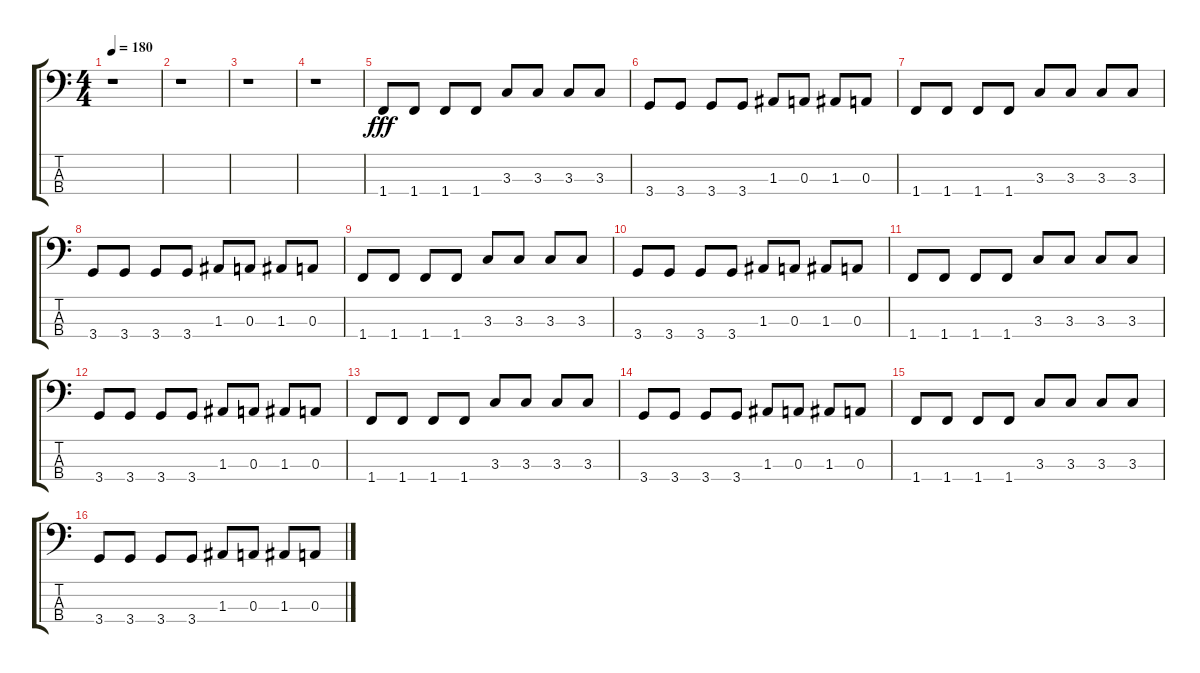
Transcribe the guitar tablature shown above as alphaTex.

\track "" {instrument electricbasspick}
\staff {score tabs}
\tuning (G2 D2 A1 E1) {hide}
\ts (4 4)
\tempo 180
\clef f4
\ks c
r.1{dy fff instrument electricbasspick} |
r.1 |
r.1 |
r.1 |
1.4.8 1.4.8 1.4.8 1.4.8 3.3.8 3.3.8 3.3.8 3.3.8 |
3.4.8 3.4.8 3.4.8 3.4.8 1.3.8 0.3.8 1.3.8 0.3.8 |
1.4.8 1.4.8 1.4.8 1.4.8 3.3.8 3.3.8 3.3.8 3.3.8 |
3.4.8 3.4.8 3.4.8 3.4.8 1.3.8 0.3.8 1.3.8 0.3.8 |
1.4.8 1.4.8 1.4.8 1.4.8 3.3.8 3.3.8 3.3.8 3.3.8 |
3.4.8 3.4.8 3.4.8 3.4.8 1.3.8 0.3.8 1.3.8 0.3.8 |
1.4.8 1.4.8 1.4.8 1.4.8 3.3.8 3.3.8 3.3.8 3.3.8 |
3.4.8 3.4.8 3.4.8 3.4.8 1.3.8 0.3.8 1.3.8 0.3.8 |
1.4.8 1.4.8 1.4.8 1.4.8 3.3.8 3.3.8 3.3.8 3.3.8 |
3.4.8 3.4.8 3.4.8 3.4.8 1.3.8 0.3.8 1.3.8 0.3.8 |
1.4.8 1.4.8 1.4.8 1.4.8 3.3.8 3.3.8 3.3.8 3.3.8 |
3.4.8 3.4.8 3.4.8 3.4.8 1.3.8 0.3.8 1.3.8 0.3.8
